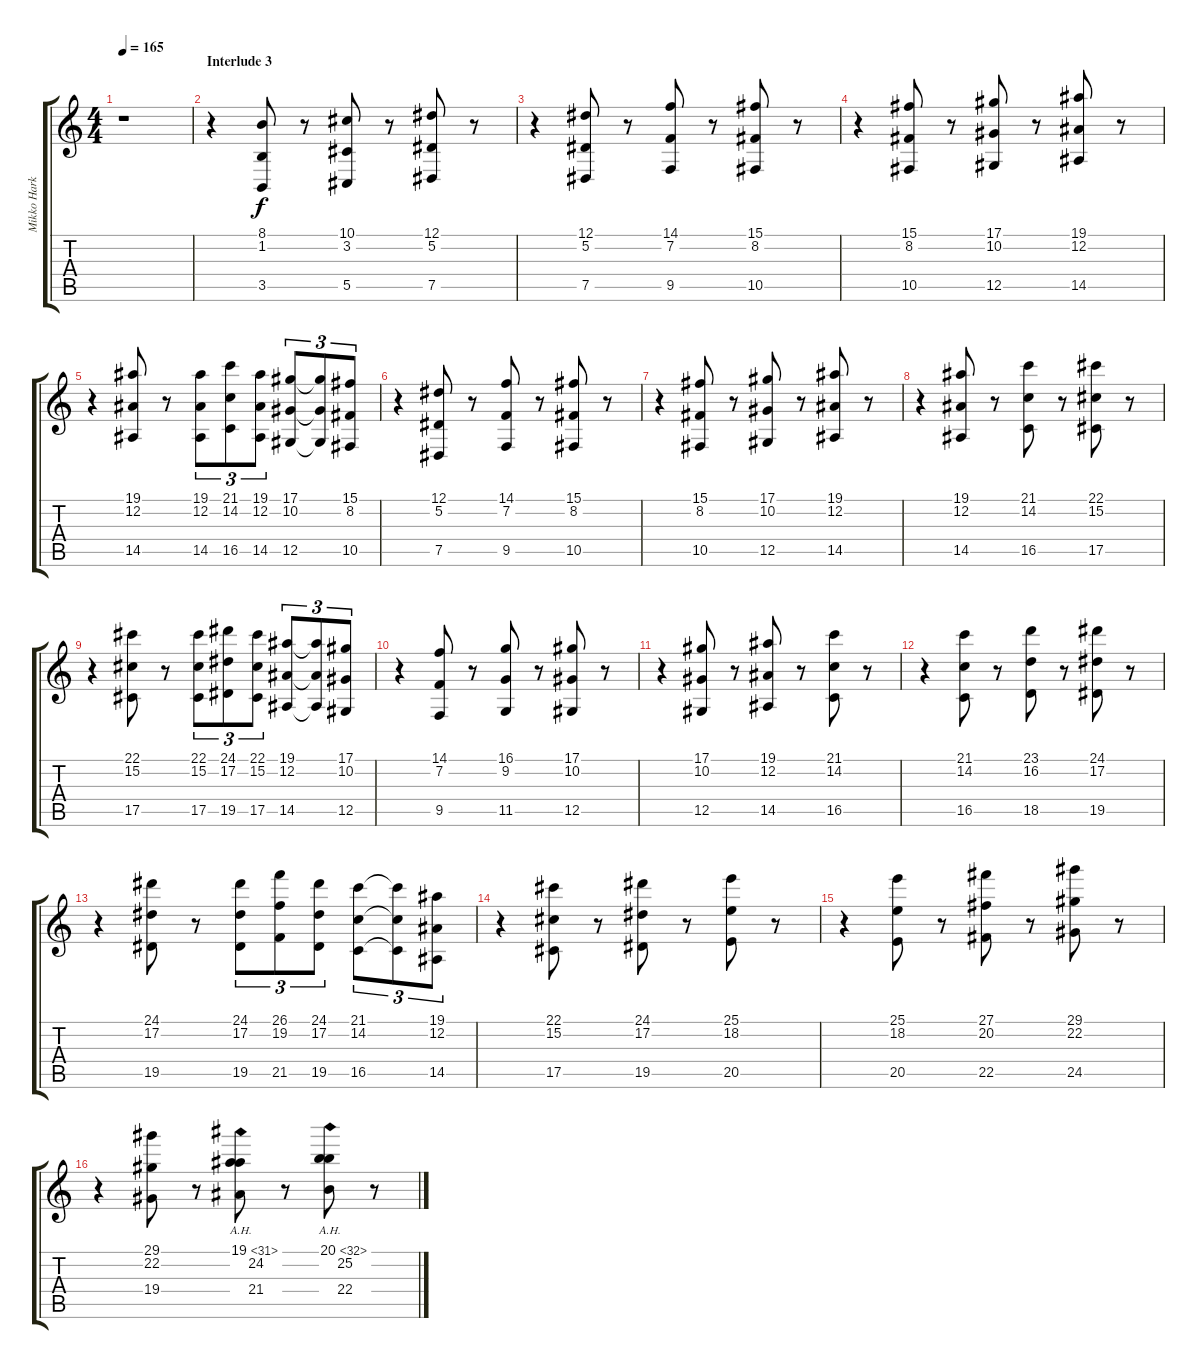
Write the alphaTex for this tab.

\track ("Mikko Harkin RH" "Mikko Hark") {instrument stringensemble1}
\staff {score tabs}
\tuning (Eb4 Bb3 Gb3 Db3 Ab2 Eb2) {hide}
\ts (4 4)
\tempo 165
\clef g2
\ks c
r.1{dy f} |
\section ("" "Interlude 3")
r.4{volume 14 instrument stringensemble1} (8.1 1.2 3.5).8 r.8 (10.1 3.2 5.5).8 r.8 (12.1 5.2 7.5).8 r.8 |
r.4 (12.1 5.2 7.5).8 r.8 (14.1 7.2 9.5).8 r.8 (15.1 8.2 10.5).8 r.8 |
r.4 (15.1 8.2 10.5).8 r.8 (17.1 10.2 12.5).8 r.8 (19.1 12.2 14.5).8 r.8 |
r.4 (19.1 12.2 14.5).8 r.8 (19.1 12.2 14.5).8{tu (3 2)} (21.1 14.2 16.5).8{tu (3 2)} (19.1 12.2 14.5).8{tu (3 2)} (17.1 10.2 12.5).8{tu (3 2)} (17.1{t} 10.2{t} 12.5{t}).8{tu (3 2)} (15.1 8.2 10.5).8{tu (3 2)} |
r.4 (12.1 5.2 7.5).8 r.8 (14.1 7.2 9.5).8 r.8 (15.1 8.2 10.5).8 r.8 |
r.4 (15.1 8.2 10.5).8 r.8 (17.1 10.2 12.5).8 r.8 (19.1 12.2 14.5).8 r.8 |
r.4 (19.1 12.2 14.5).8 r.8 (21.1 14.2 16.5).8 r.8 (22.1 15.2 17.5).8 r.8 |
r.4 (22.1 15.2 17.5).8 r.8 (22.1 15.2 17.5).8{tu (3 2)} (24.1 17.2 19.5).8{tu (3 2)} (22.1 15.2 17.5).8{tu (3 2)} (19.1 12.2 14.5).8{tu (3 2)} (19.1{t} 12.2{t} 14.5{t}).8{tu (3 2)} (17.1 10.2 12.5).8{tu (3 2)} |
r.4 (14.1 7.2 9.5).8 r.8 (16.1 9.2 11.5).8 r.8 (17.1 10.2 12.5).8 r.8 |
r.4 (17.1 10.2 12.5).8 r.8 (19.1 12.2 14.5).8 r.8 (21.1 14.2 16.5).8 r.8 |
r.4 (21.1 14.2 16.5).8 r.8 (23.1 16.2 18.5).8 r.8 (24.1 17.2 19.5).8 r.8 |
r.4 (24.1 17.2 19.5).8 r.8 (24.1 17.2 19.5).8{tu (3 2)} (26.1 19.2 21.5).8{tu (3 2)} (24.1 17.2 19.5).8{tu (3 2)} (21.1 14.2 16.5).8{tu (3 2)} (21.1{t} 14.2{t} 16.5{t}).8{tu (3 2)} (19.1 12.2 14.5).8{tu (3 2)} |
r.4 (22.1 15.2 17.5).8 r.8 (24.1 17.2 19.5).8 r.8 (25.1 18.2 20.5).8 r.8 |
r.4 (25.1 18.2 20.5).8 r.8 (27.1 20.2 22.5).8 r.8 (29.1 22.2 24.5).8 r.8 |
r.4 (29.1 22.2 19.4).8 r.8 (19.1{ah 12} 24.2 21.4).8 r.8 (20.1{ah 12} 25.2 22.4).8 r.8
